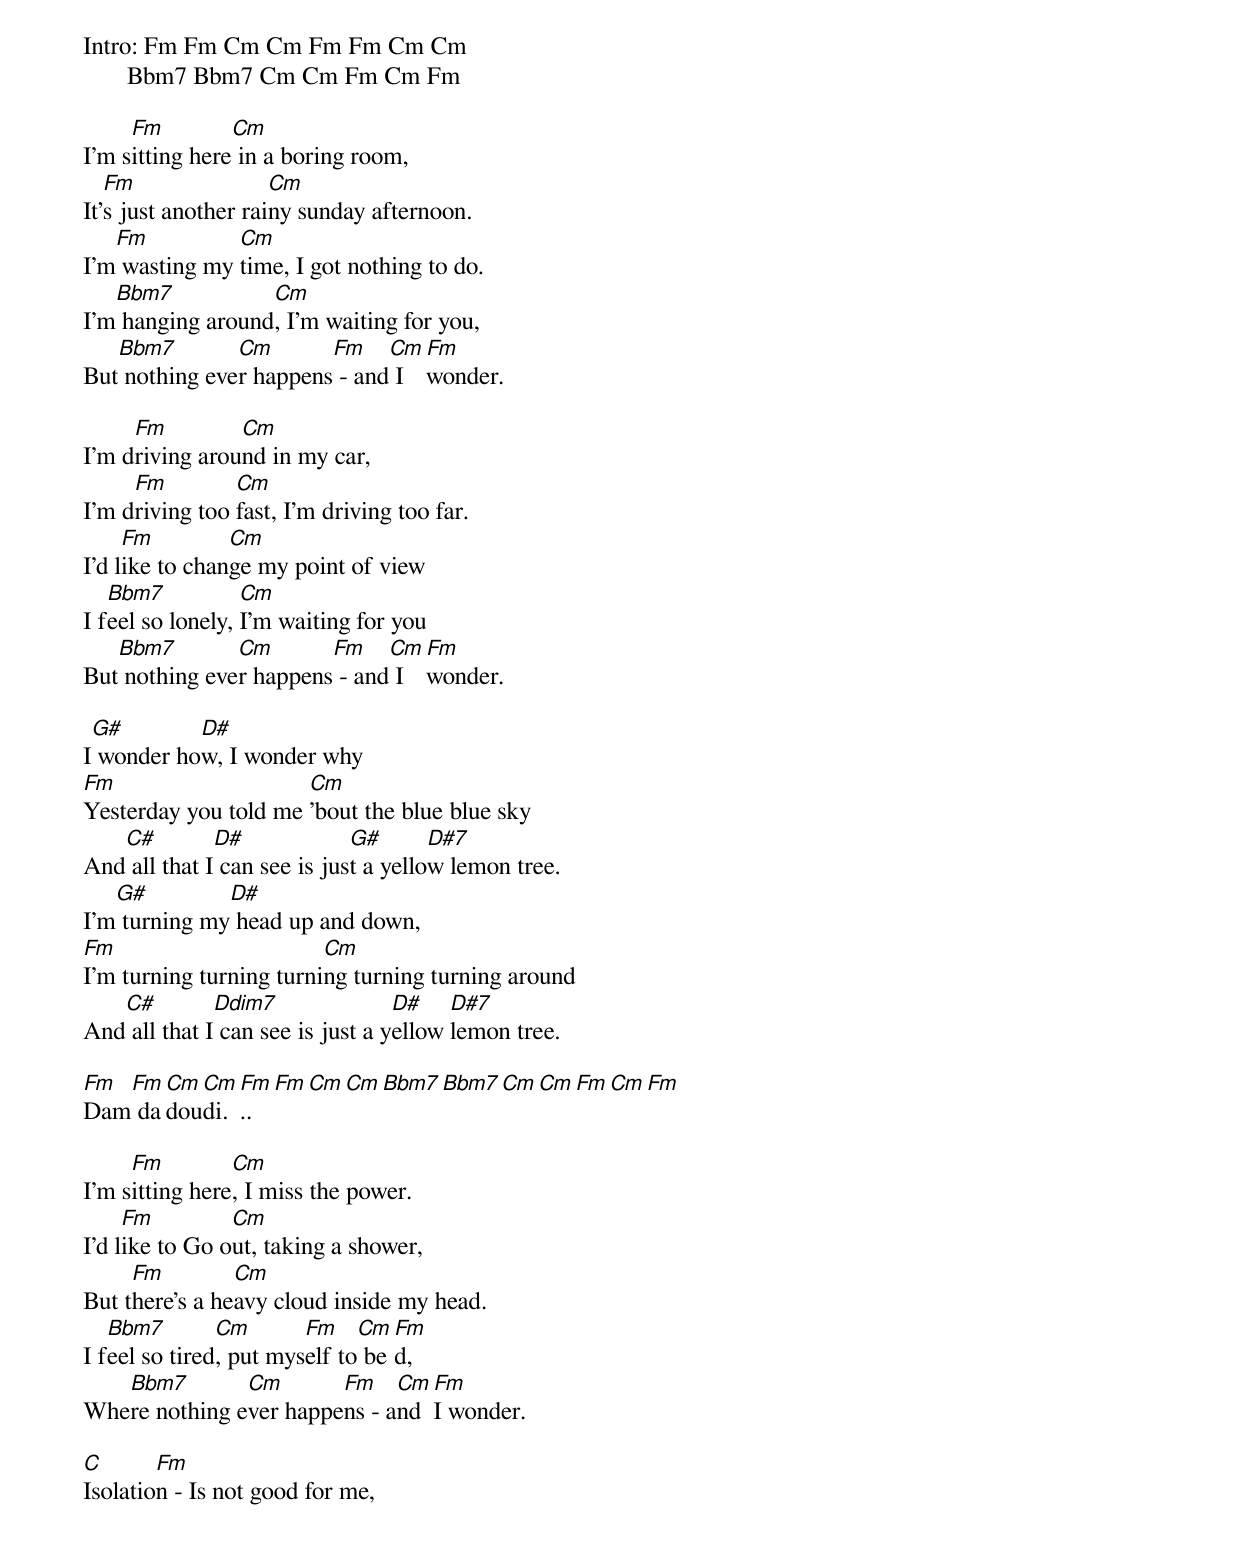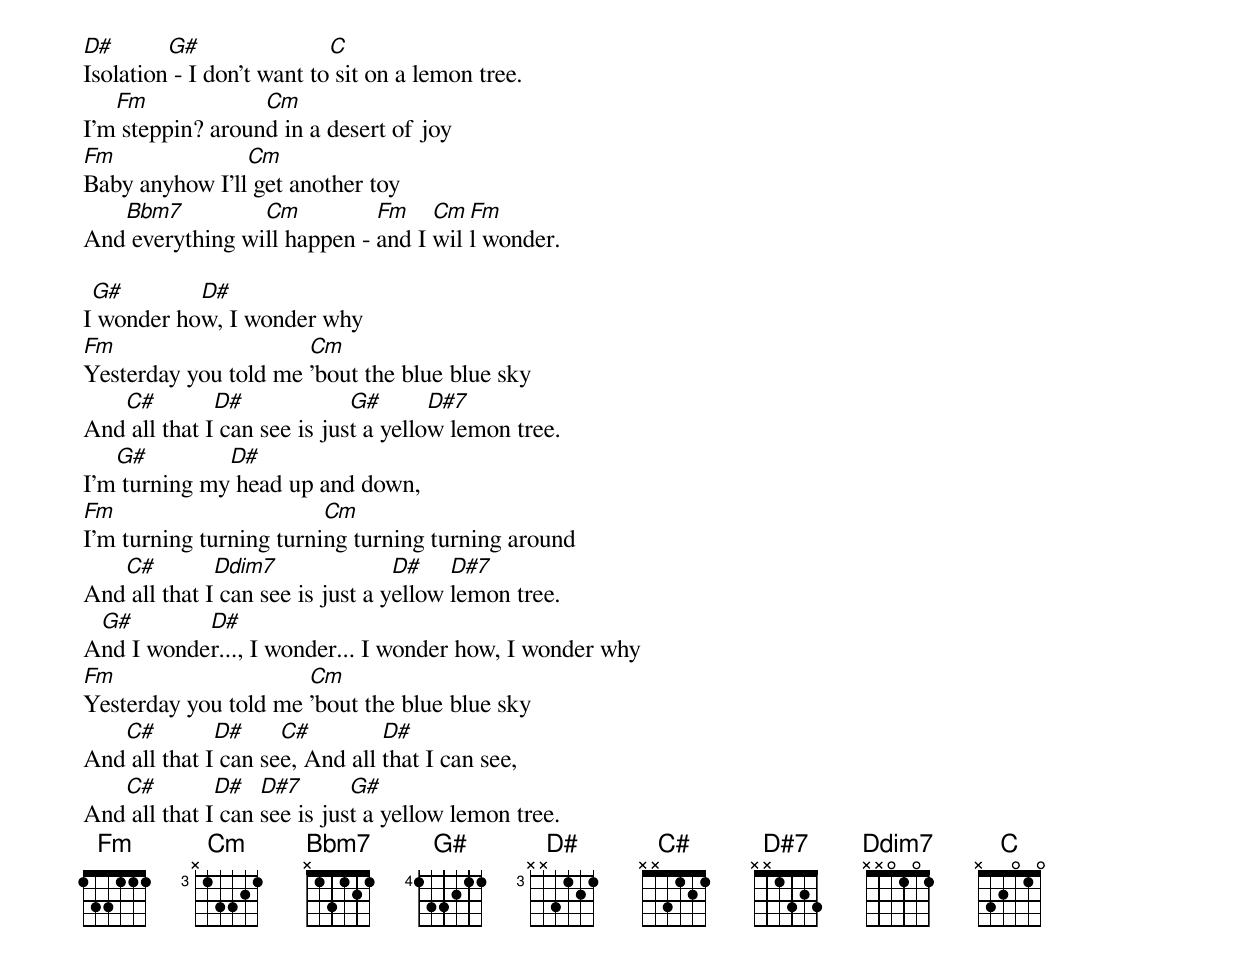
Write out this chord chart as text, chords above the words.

Intro: Fm Fm Cm Cm Fm Fm Cm Cm
       Bbm7 Bbm7 Cm Cm Fm Cm Fm

     Fm         Cm
I'm sitting here in a boring room,
   Fm                Cm
It's just another rainy sunday afternoon.
   Fm          Cm
I'm wasting my time, I got nothing to do.
   Bbm7           Cm
I'm hanging around, I'm waiting for you,
   Bbm7        Cm       Fm    Cm Fm
But nothing ever happens - and I wonder.

     Fm         Cm
I'm driving around in my car,
     Fm         Cm
I'm driving too fast, I'm driving too far.
     Fm         Cm
I'd like to change my point of view
   Bbm7           Cm
I feel so lonely, I'm waiting for you
   Bbm7        Cm       Fm    Cm Fm
But nothing ever happens - and I wonder.

 G#        D#
I wonder how, I wonder why
Fm                    Cm
Yesterday you told me 'bout the blue blue sky
   C#         D#             G#       D#7
And all that I can see is just a yellow lemon tree.
   G#         D#
I'm turning my head up and down,
Fm                       Cm
I'm turning turning turning turning turning around
   C#         Ddim7               D#    D#7
And all that I can see is just a yellow lemon tree.

Fm Fm Cm Cm Fm Fm Cm Cm Bbm7 Bbm7 Cm Cm Fm Cm Fm
Dam dadoudi...

     Fm         Cm
I'm sitting here, I miss the power.
     Fm         Cm
I'd like to Go out, taking a shower,
     Fm         Cm
But there's a heavy cloud inside my head.
   Bbm7        Cm       Fm    Cm Fm
I feel so tired, put myself to bed,
   Bbm7        Cm       Fm    Cm Fm
Where nothing ever happens - and I wonder.

C       Fm
Isolation - Is not good for me,
D#       G#                C
Isolation - I don't want to sit on a lemon tree.
   Fm             Cm
I'm steppin? around in a desert of joy
Fm              Cm
Baby anyhow I'll get another toy
   Bbm7          Cm          Fm    Cm Fm
And everything will happen - and I will wonder.

 G#        D#
I wonder how, I wonder why
Fm                    Cm
Yesterday you told me 'bout the blue blue sky
   C#         D#             G#       D#7
And all that I can see is just a yellow lemon tree.
   G#         D#
I'm turning my head up and down,
Fm                       Cm
I'm turning turning turning turning turning around
   C#         Ddim7               D#    D#7
And all that I can see is just a yellow lemon tree.
 G#        D#
And I wonder..., I wonder... I wonder how, I wonder why
Fm                    Cm
Yesterday you told me 'bout the blue blue sky
   C#         D#     C#         D#
And all that I can see, And all that I can see,
   C#         D#   D#7       G#
And all that I can see is just a yellow lemon tree.
